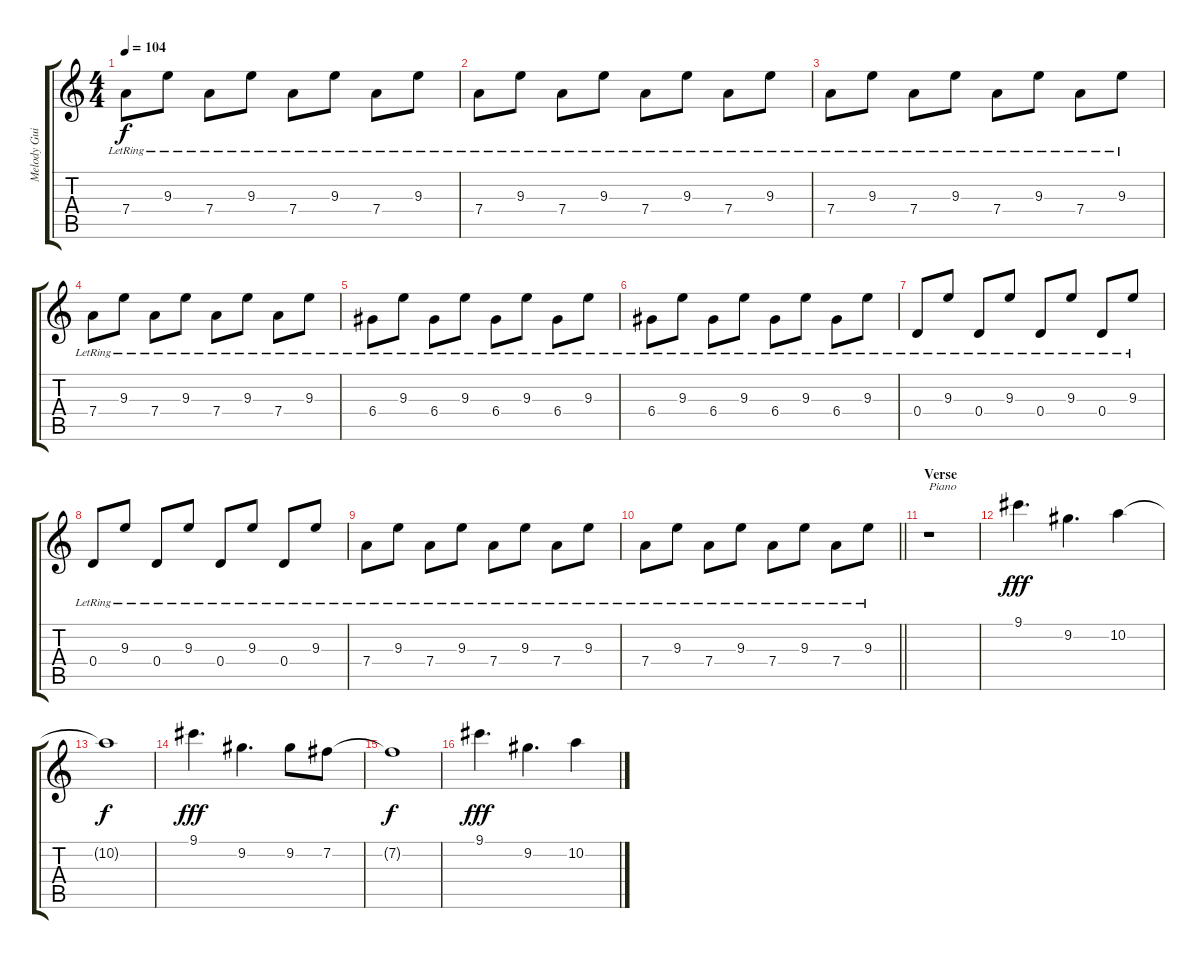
\track ("Melody Guitar/Piano" "Melody Gui") {instrument electricguitarclean}
\staff {score tabs}
\tuning (E4 B3 G3 D3 A2 E2) {hide}
\ts (4 4)
\tempo 104
\clef g2
\ks c
7.4{lr}.8{dy f} 9.3{lr}.8 7.4{lr}.8 9.3{lr}.8 7.4{lr}.8 9.3{lr}.8 7.4{lr}.8 9.3{lr}.8 |
7.4{lr}.8 9.3{lr}.8 7.4{lr}.8 9.3{lr}.8 7.4{lr}.8 9.3{lr}.8 7.4{lr}.8 9.3{lr}.8 |
7.4{lr}.8 9.3{lr}.8 7.4{lr}.8 9.3{lr}.8 7.4{lr}.8 9.3{lr}.8 7.4{lr}.8 9.3{lr}.8 |
7.4{lr}.8 9.3{lr}.8 7.4{lr}.8 9.3{lr}.8 7.4{lr}.8 9.3{lr}.8 7.4{lr}.8 9.3{lr}.8 |
6.4{lr}.8 9.3{lr}.8 6.4{lr}.8 9.3{lr}.8 6.4{lr}.8 9.3{lr}.8 6.4{lr}.8 9.3{lr}.8 |
6.4{lr}.8 9.3{lr}.8 6.4{lr}.8 9.3{lr}.8 6.4{lr}.8 9.3{lr}.8 6.4{lr}.8 9.3{lr}.8 |
0.4{lr}.8 9.3{lr}.8 0.4{lr}.8 9.3{lr}.8 0.4{lr}.8 9.3{lr}.8 0.4{lr}.8 9.3{lr}.8 |
0.4{lr}.8 9.3{lr}.8 0.4{lr}.8 9.3{lr}.8 0.4{lr}.8 9.3{lr}.8 0.4{lr}.8 9.3{lr}.8 |
7.4{lr}.8 9.3{lr}.8 7.4{lr}.8 9.3{lr}.8 7.4{lr}.8 9.3{lr}.8 7.4{lr}.8 9.3{lr}.8 |
\barLineRight lightlight
7.4{lr}.8 9.3{lr}.8 7.4{lr}.8 9.3{lr}.8 7.4{lr}.8 9.3{lr}.8 7.4{lr}.8 9.3{lr}.8 |
\section ("" "Verse")
r.1{txt "Piano" volume 11 instrument electricgrandpiano} |
9.1.4{d dy fff} 9.2.4{d} 10.2.4 |
10.2{t}.1{dy f} |
9.1.4{d dy fff} 9.2.4{d} 9.2.8 7.2.8 |
7.2{t}.1{dy f} |
9.1.4{d dy fff} 9.2.4{d} 10.2.4
